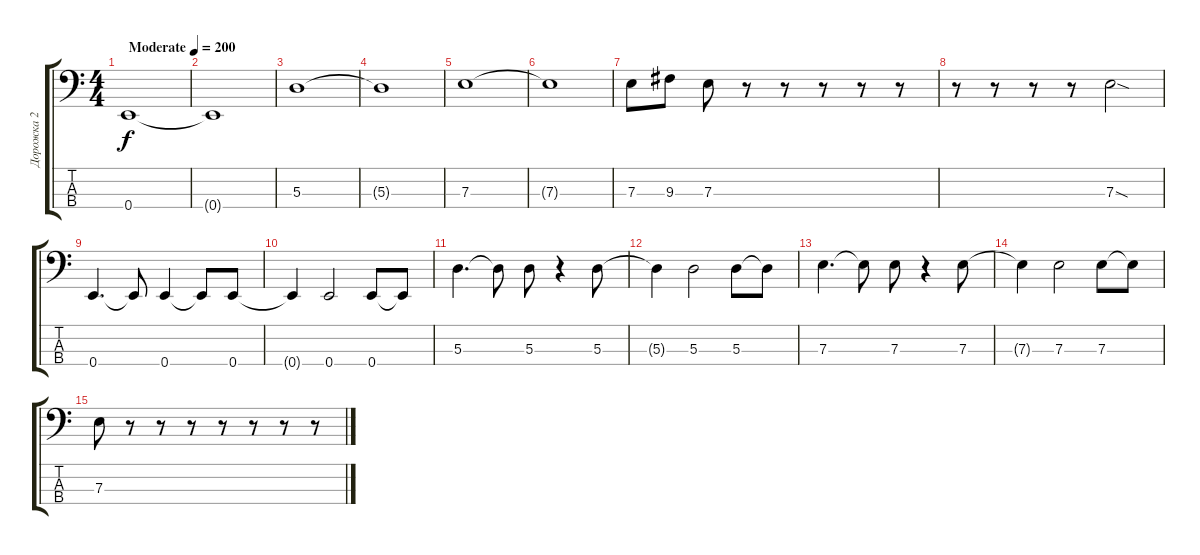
\track ("Дорожка 2" "Дорожка 2") {instrument slapbass1}
\staff {score tabs}
\tuning (G2 D2 A1 E1) {hide}
\ts (4 4)
\tempo (200 "Moderate")
\clef f4
\ks c
0.4.1{dy f instrument slapbass1} |
0.4{t}.1 |
5.3.1 |
5.3{t}.1 |
7.3.1 |
7.3{t}.1 |
7.3.8 9.3.8 7.3.8 r.8 r.8 r.8 r.8 r.8 |
r.8 r.8 r.8 r.8 7.3{sod}.2 |
0.4.4{d} 0.4{t}.8 0.4.4 0.4{t}.8 0.4.8 |
0.4{t}.4 0.4.2 0.4.8 0.4{t}.8 |
5.3.4{d} 5.3{t}.8 5.3.8 r.4 5.3.8 |
5.3{t}.4 5.3.2 5.3.8 5.3{t}.8 |
7.3.4{d} 7.3{t}.8 7.3.8 r.4 7.3.8 |
7.3{t}.4 7.3.2 7.3.8 7.3{t}.8 |
7.3.8 r.8 r.8 r.8 r.8 r.8 r.8 r.8
